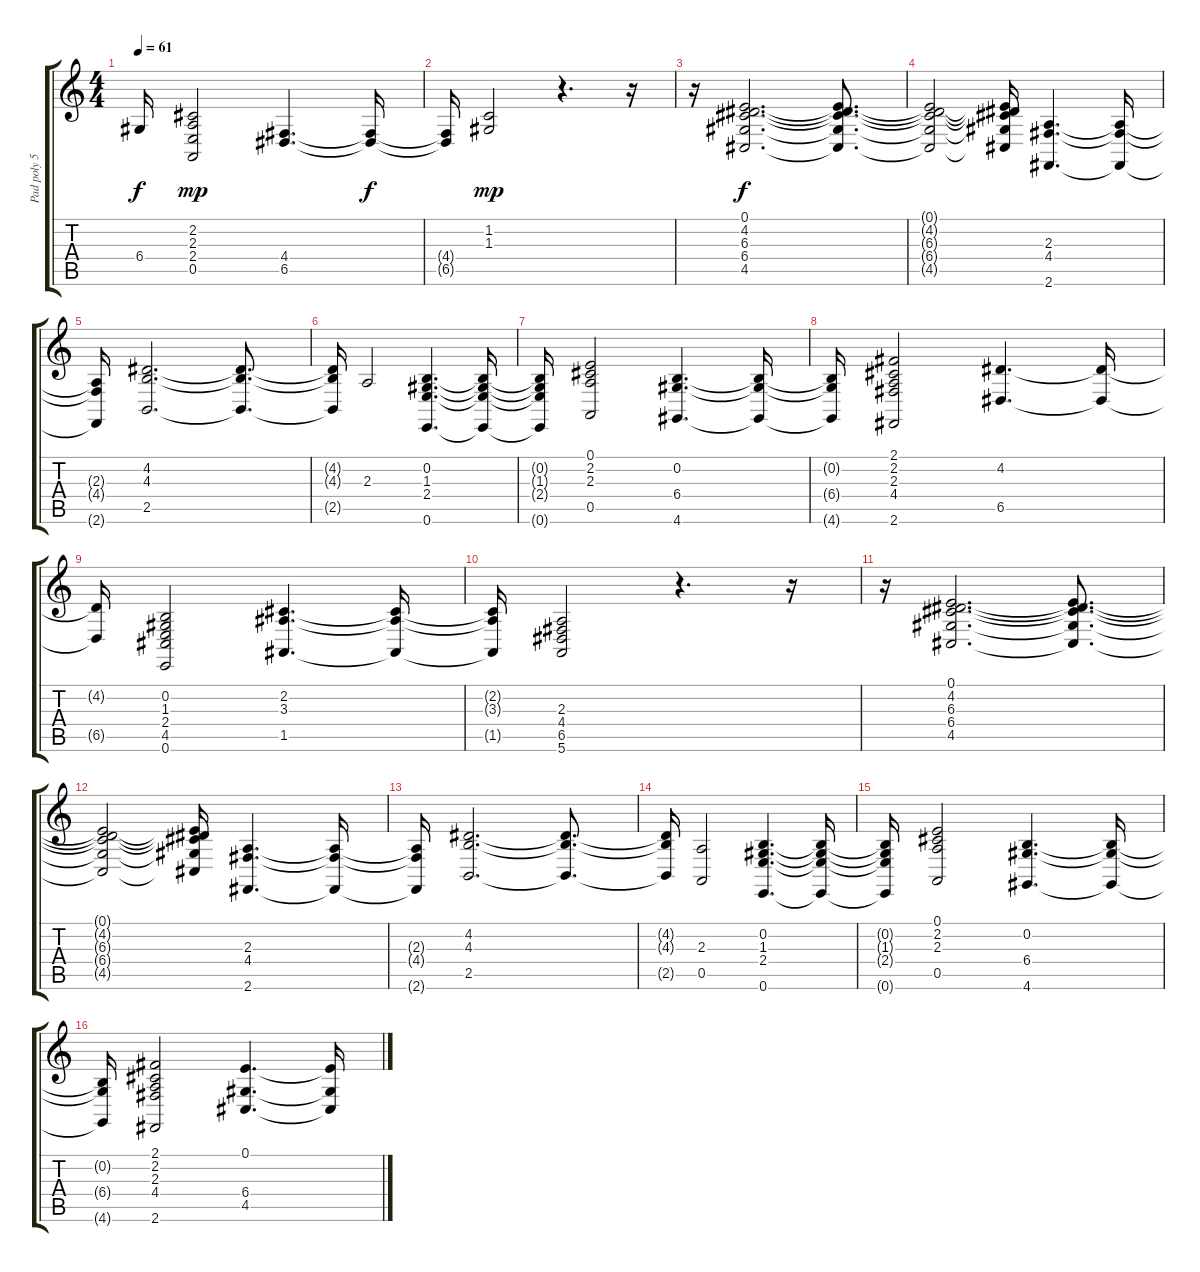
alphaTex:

\track ("Pad poly 5" "Pad poly 5") {instrument pad2warm}
\staff {score tabs}
\tuning (E4 B3 G3 D3 A2 E2) {hide}
\ts (4 4)
\tempo 61
\clef g2
\ks c
6.4{t}.16{dy f} (2.2 2.3 2.4 0.5).2{dy mp} (4.4 6.5).4{d} (4.4{t} 6.5{t}).16{dy f} |
(4.4{t} 6.5{t}).16 (1.2 1.3).2{dy mp} r.4{d} r.16 |
r.16 (0.1 4.2 6.3 6.4 4.5).2{d dy f} (0.1{t} 4.2{t} 6.3{t} 6.4{t} 4.5{t}).8{d} |
(0.1{t} 4.2{t} 6.3{t} 6.4{t} 4.5{t}).2 (0.1{t} 4.2{t} 6.3{t} 6.4{t} 4.5{t}).16 (2.3 4.4 2.6).4{d} (2.3{t} 4.4{t} 2.6{t}).16 |
(2.3{t} 4.4{t} 2.6{t}).16 (4.2 4.3 2.5).2{d} (4.2{t} 4.3{t} 2.5{t}).8{d} |
(4.2{t} 4.3{t} 2.5{t}).16 2.3.2 (0.2 1.3 2.4 0.6).4{d} (0.2{t} 1.3{t} 2.4{t} 0.6{t}).16 |
(0.2{t} 1.3{t} 2.4{t} 0.6{t}).16 (0.1 2.2 2.3 0.5).2 (0.2 6.4 4.6).4{d} (0.2{t} 6.4{t} 4.6{t}).16 |
(0.2{t} 6.4{t} 4.6{t}).16 (2.1 2.2 2.3 4.4 2.6).2 (4.2 6.5).4{d} (4.2{t} 6.5{t}).16 |
(4.2{t} 6.5{t}).16 (0.2 1.3 2.4 4.5 0.6).2 (2.2 3.3 1.5).4{d} (2.2{t} 3.3{t} 1.5{t}).16 |
(2.2{t} 3.3{t} 1.5{t}).16 (2.3 4.4 6.5 5.6).2 r.4{d} r.16 |
r.16 (0.1 4.2 6.3 6.4 4.5).2{d} (0.1{t} 4.2{t} 6.3{t} 6.4{t} 4.5{t}).8{d} |
(0.1{t} 4.2{t} 6.3{t} 6.4{t} 4.5{t}).2 (0.1{t} 4.2{t} 6.3{t} 6.4{t} 4.5{t}).16 (2.3 4.4 2.6).4{d} (2.3{t} 4.4{t} 2.6{t}).16 |
(2.3{t} 4.4{t} 2.6{t}).16 (4.2 4.3 2.5).2{d} (4.2{t} 4.3{t} 2.5{t}).8{d} |
(4.2{t} 4.3{t} 2.5{t}).16 (2.3 0.5).2 (0.2 1.3 2.4 0.6).4{d} (0.2{t} 1.3{t} 2.4{t} 0.6{t}).16 |
(0.2{t} 1.3{t} 2.4{t} 0.6{t}).16 (0.1 2.2 2.3 0.5).2 (0.2 6.4 4.6).4{d} (0.2{t} 6.4{t} 4.6{t}).16 |
(0.2{t} 6.4{t} 4.6{t}).16 (2.1 2.2 2.3 4.4 2.6).2 (0.1 6.4 4.5).4{d} (0.1{t} 6.4{t} 4.5{t}).16
